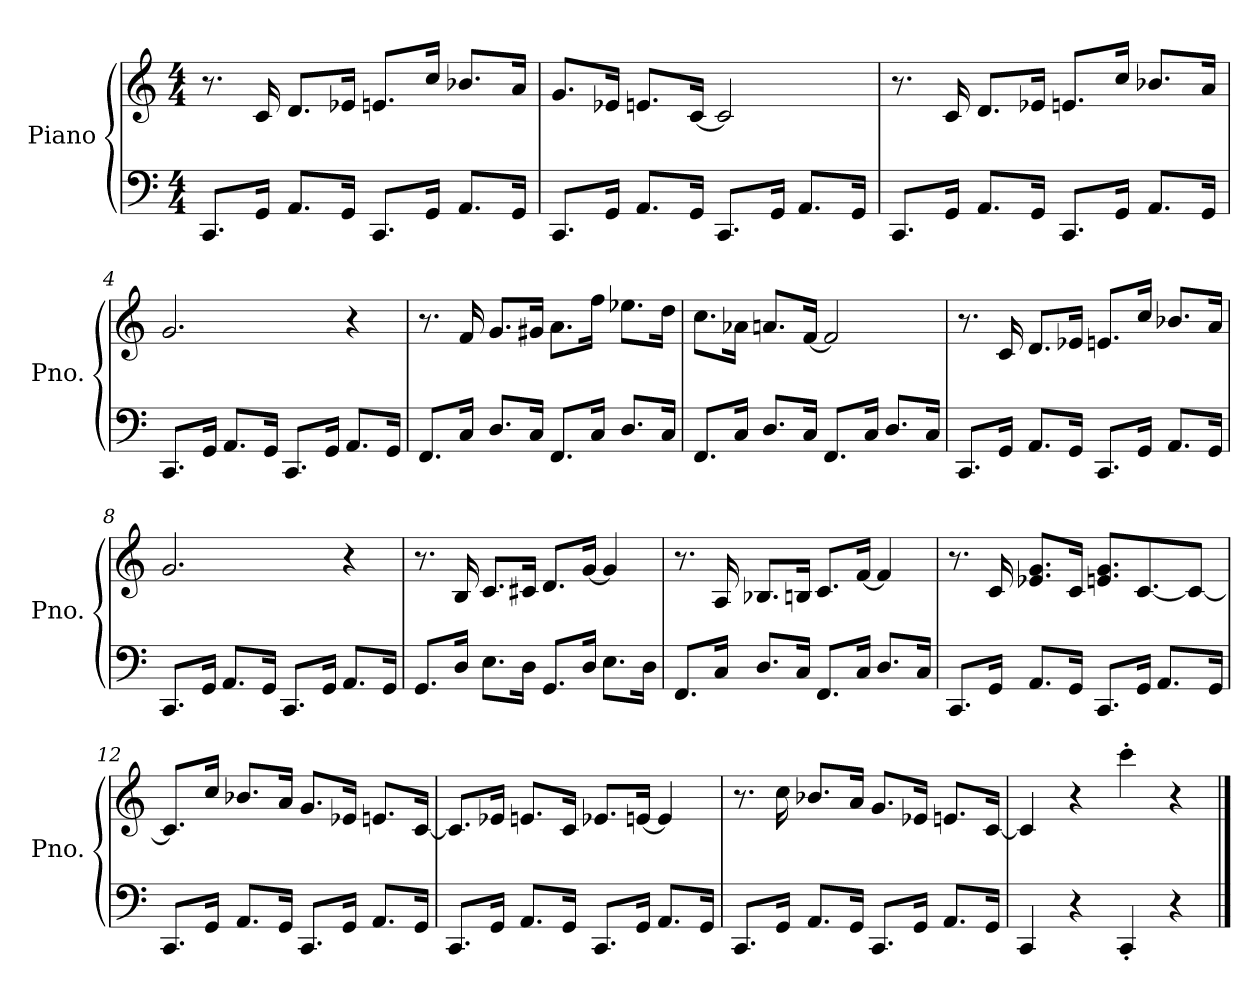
**kern	**kern
*part1	*part1
*staff2	*staff1
*I"Piano	*
*I'Pno.	*
*clefF4	*clefG2
*k[]	*k[]
*M4/4	*M4/4
*MM100	*MM100
=1	=1
8.CC</L	8.r
16GG</Jk	16c/
8.AA</L	8.d/L
16GG/Jk	16e-X/Jk
8.CC/L	8.en/L
16GG/Jk	16cc/Jk
8.AA/L	8.b-X/L
16GG/Jk	16a/Jk
=2	=2
8.CC/L	8.g/L
16GG/Jk	16e-X/Jk
8.AA/L	8.en/L
16GG/Jk	[16c/Jk
8.CC/L	2c/]
16GG/Jk	.
8.AA/L	.
16GG/Jk	.
!!LO:LB:g=z
=3	=3
8.CC/L	8.r
16GG/Jk	16c/
8.AA/L	8.d/L
16GG/Jk	16e-X/Jk
8.CC/L	8.en/L
16GG/Jk	16cc/Jk
8.AA/L	8.b-X/L
16GG/Jk	16a/Jk
=4	=4
8.CC/L	2.g/
16GG/Jk	.
8.AA/L	.
16GG/Jk	.
8.CC/L	.
16GG/Jk	.
8.AA/L	4r
16GG/Jk	.
=5	=5
8.FF</L	8.r
16C</Jk	16f/
8.D</L	8.g/L
16C/Jk	16g#X/Jk
8.FF/L	8.a\L
16C/Jk	16ff\Jk
8.D/L	8.ee-X\L
16C/Jk	16dd\Jk
!!LO:LB:g=z
=6	=6
8.FF/L	8.cc\L
16C/Jk	16a-X\Jk
8.D/L	8.an/L
16C/Jk	[16f/Jk
8.FF/L	2f/]
16C/Jk	.
8.D/L	.
16C/Jk	.
=7	=7
8.CC</L	8.r
16GG</Jk	16c/
8.AA</L	8.d/L
16GG/Jk	16e-X/Jk
8.CC/L	8.en/L
16GG/Jk	16cc/Jk
8.AA/L	8.b-X/L
16GG/Jk	16a/Jk
=8	=8
8.CC/L	2.g/
16GG/Jk	.
8.AA/L	.
16GG/Jk	.
8.CC/L	.
16GG/Jk	.
8.AA/L	4r
16GG/Jk	.
!!LO:PB:g=z
=9	=9
8.GG</L	8.r
16D</Jk	16B/
8.E<\L	8.c/L
16D\Jk	16c#X/Jk
8.GG/L	8.d/L
16D/Jk	[16g/Jk
8.E\L	4g/]
16D\Jk	.
=10	=10
8.FF</L	8.r
16C</Jk	16A/
8.D</L	8.B-X/L
16C/Jk	16Bn/Jk
8.FF/L	8.c/L
16C/Jk	[16f/Jk
8.D/L	4f/]
16C/Jk	.
!!LO:LB:g=z
=11	=11
8.CC</L	8.r
16GG</Jk	16c/
8.AA</L	8.e-X/ 8.g/L
16GG/Jk	16c/Jk
8.CC/L	8.en/ 8.g/L
16GG/Jk	[8.c/
8.AA/L	.
.	8c/J_
16GG/Jk	.
=12	=12
8.CC/L	8.c/L]
16GG/Jk	16cc/Jk
8.AA/L	8.b-X/L
16GG/Jk	16a/Jk
8.CC/L	8.g/L
16GG/Jk	16e-X/Jk
8.AA/L	8.en/L
16GG/Jk	[16c/Jk
!!LO:LB:g=z
=13	=13
8.CC/L	8.c/L]
16GG/Jk	16e-X/Jk
8.AA/L	8.en/L
16GG/Jk	16c/Jk
8.CC/L	8.e-X/L
16GG/Jk	[16en/Jk
8.AA/L	4e/]
16GG/Jk	.
=14	=14
8.CC/L	8.r
16GG/Jk	16cc\
8.AA/L	8.b-X/L
16GG/Jk	16a/Jk
8.CC/L	8.g/L
16GG/Jk	16e-X/Jk
8.AA/L	8.en/L
16GG/Jk	[16c/Jk
=15	=15
4CC/	4c/]
4r	4r
4CC'/	4ccc'\
4r	4r
==	==
*-	*-
